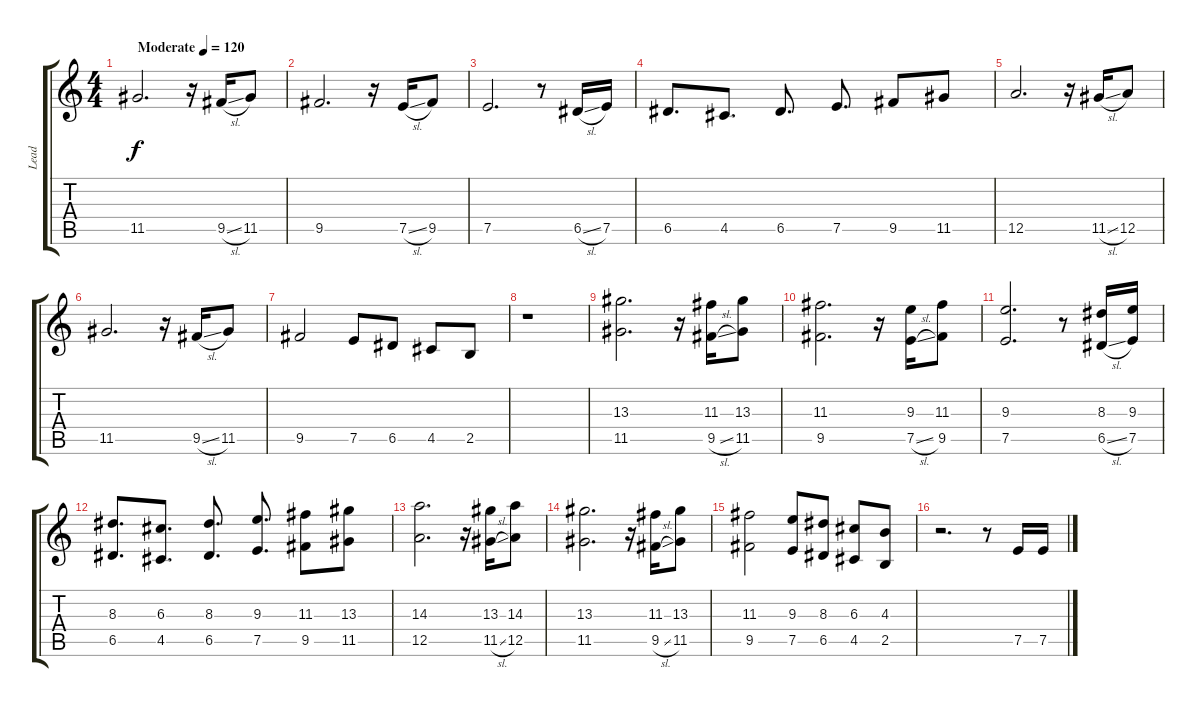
\track ("Lead" "Lead") {instrument acousticguitarsteel}
\staff {score tabs}
\tuning (E4 B3 G3 D3 A2 E2) {hide}
\ts (4 4)
\tempo (120 "Moderate")
\clef g2
\ks c
11.5.2{d dy f instrument acousticguitarsteel} r.16 9.5{sl}.16 11.5.8 |
9.5.2{d} r.16 7.5{sl}.16 9.5.8 |
7.5.2{d} r.8 6.5{sl}.16 7.5.16 |
6.5.8{d} 4.5.8{d} 6.5.8{d} 7.5.8{d} 9.5.8 11.5.8 |
12.5.2{d} r.16 11.5{sl}.16 12.5.8 |
11.5.2{d} r.16 9.5{sl}.16 11.5.8 |
9.5.2 7.5.8 6.5.8 4.5.8 2.5.8 |
r.1 |
(13.3 11.5).2{d} r.16 (11.3 9.5{sl}).16 (13.3 11.5).8 |
(11.3 9.5).2{d} r.16 (9.3 7.5{sl}).16 (11.3 9.5).8 |
(9.3 7.5).2{d} r.8 (8.3 6.5{sl}).16 (9.3 7.5).16 |
(8.3 6.5).8{d} (6.3 4.5).8{d} (8.3 6.5).8{d} (9.3 7.5).8{d} (11.3 9.5).8 (13.3 11.5).8 |
(14.3 12.5).2{d} r.16 (13.3 11.5{sl}).16 (14.3 12.5).8 |
(13.3 11.5).2{d} r.16 (11.3 9.5{sl}).16 (13.3 11.5).8 |
(11.3 9.5).2 (9.3 7.5).8 (8.3 6.5).8 (6.3 4.5).8 (4.3 2.5).8 |
r.2{d} r.8 7.5.16 7.5.16
